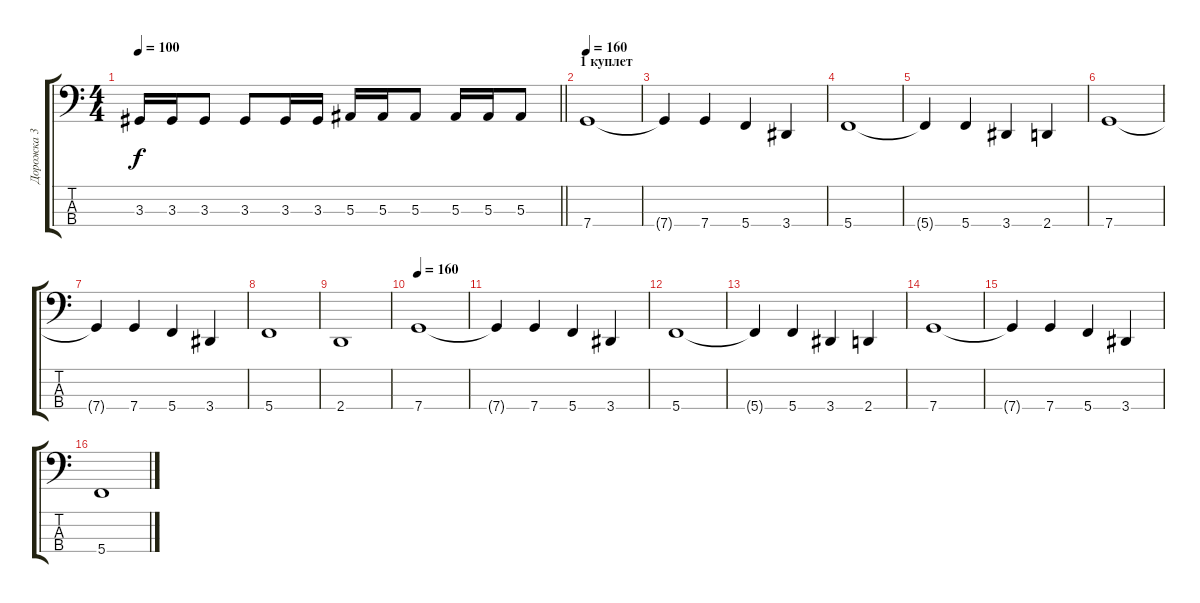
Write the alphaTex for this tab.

\track ("Дорожка 3" "Дорожка 3") {instrument slapbass1}
\staff {score tabs}
\tuning (Eb2 Bb1 F1 C1) {hide}
\ts (4 4)
\tempo 100
\clef f4
\barLineRight lightlight
\ks c
3.3.16{dy f} 3.3.16 3.3.8 3.3.8 3.3.16 3.3.16 5.3.16 5.3.16 5.3.8 5.3.16 5.3.16 5.3.8 |
\section ("" "1 куплет")
\tempo 160
7.4.1 |
7.4{t}.4 7.4.4 5.4.4 3.4.4 |
5.4.1 |
5.4{t}.4 5.4.4 3.4.4 2.4.4 |
7.4.1 |
7.4{t}.4 7.4.4 5.4.4 3.4.4 |
5.4.1 |
2.4.1 |
\tempo 160
7.4.1 |
7.4{t}.4 7.4.4 5.4.4 3.4.4 |
5.4.1 |
5.4{t}.4 5.4.4 3.4.4 2.4.4 |
7.4.1 |
7.4{t}.4 7.4.4 5.4.4 3.4.4 |
5.4.1
